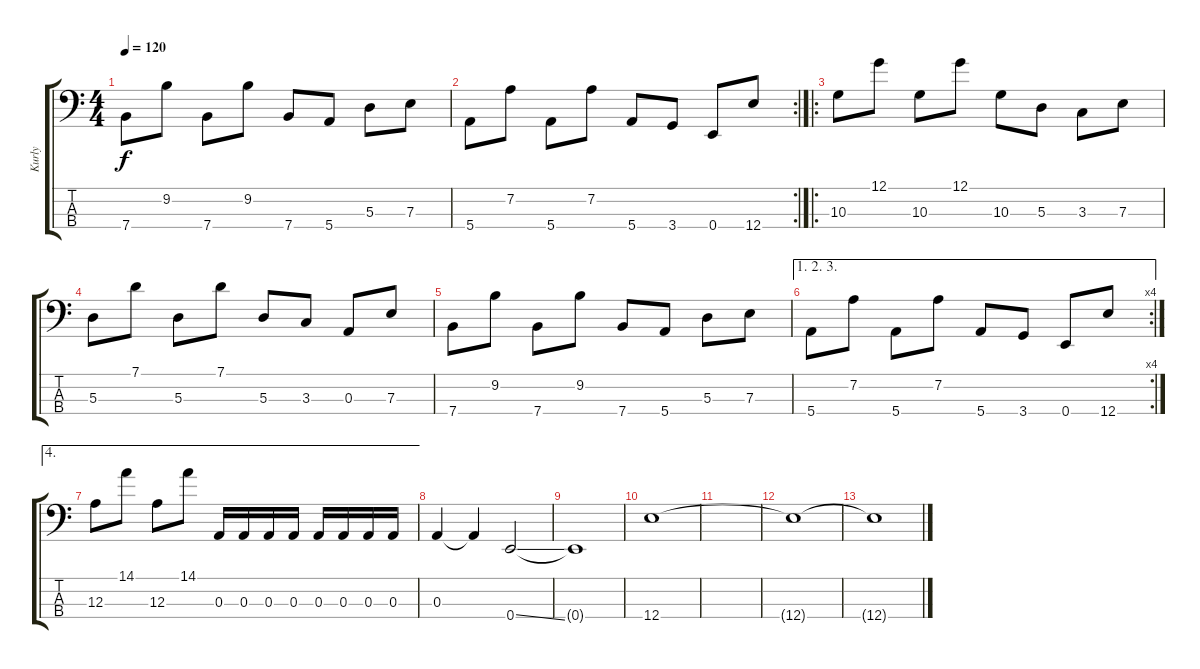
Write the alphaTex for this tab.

\track ("Kurly" "Kurly") {instrument electricbassfinger}
\staff {score tabs}
\tuning (G2 D2 A1 E1) {hide}
\ts (4 4)
\tempo 120
\clef f4
\ks c
7.4.8{dy f} 9.2.8 7.4.8 9.2.8 7.4.8 5.4.8 5.3.8 7.3.8 |
\rc 2
5.4.8 7.2.8 5.4.8 7.2.8 5.4.8 3.4.8 0.4.8 12.4.8 |
\ro
10.3.8 12.1.8 10.3.8 12.1.8 10.3.8 5.3.8 3.3.8 7.3.8 |
5.3.8 7.1.8 5.3.8 7.1.8 5.3.8 3.3.8 0.3.8 7.3.8 |
7.4.8 9.2.8 7.4.8 9.2.8 7.4.8 5.4.8 5.3.8 7.3.8 |
\ae (1 2 3)
\rc 4
5.4.8 7.2.8 5.4.8 7.2.8 5.4.8 3.4.8 0.4.8 12.4.8 |
\ae 4
12.3.8 14.1.8 12.3.8 14.1.8 0.3.16 0.3.16 0.3.16 0.3.16 0.3.16 0.3.16 0.3.16 0.3.16 |
0.3.4 0.3{t}.4 0.4{ss}.2{volume 16} |
0.4{t}.1 |
12.4.1 |
|
12.4{t}.1 |
12.4{t}.1
